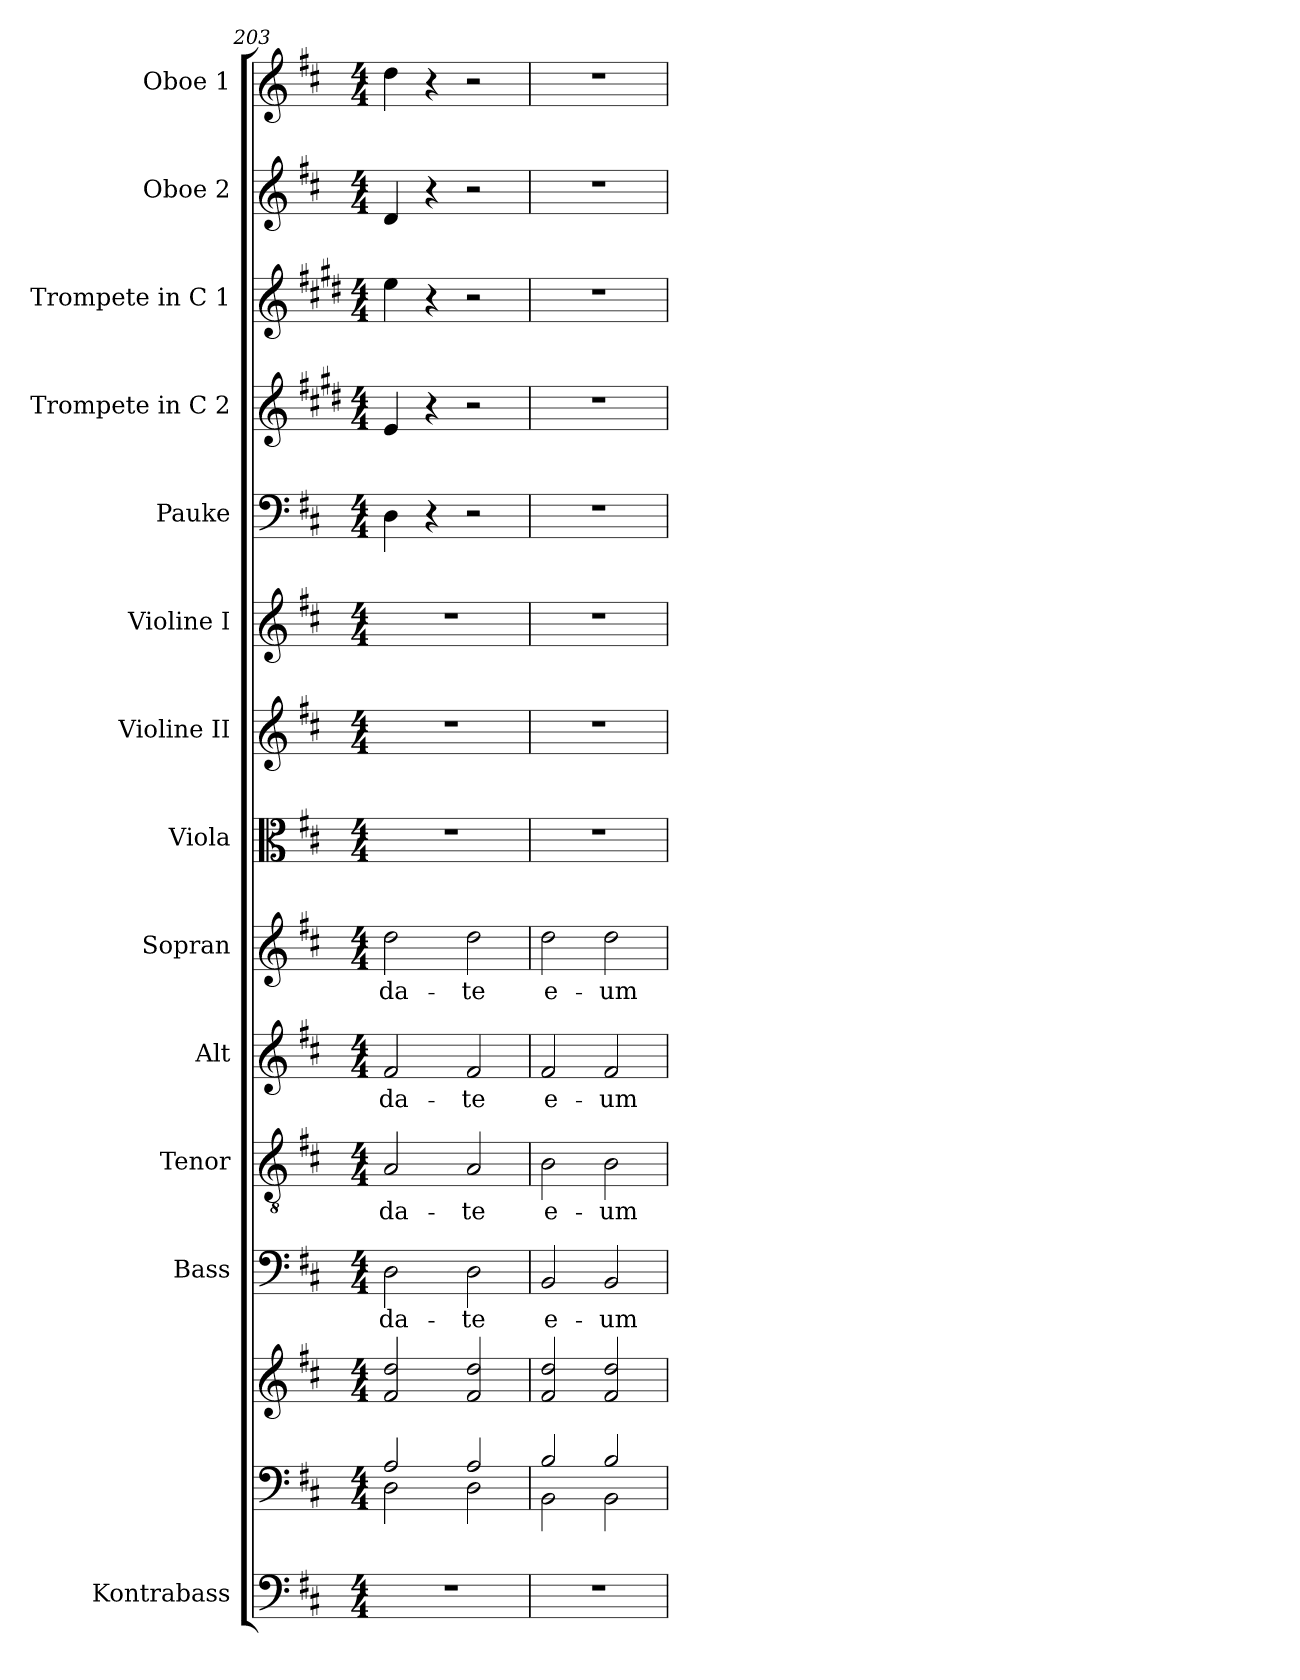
**kern	**kern	**kern	**kern	**text	**kern	**text	**kern	**text	**kern	**text	**kern	**kern	**kern	**kern	**kern	**kern	**kern	**kern
*part14	*part13	*part13	*part12	*part12	*part11	*part11	*part10	*part10	*part9	*part9	*part8	*part7	*part6	*part5	*part4	*part3	*part2	*part1
*staff15	*staff14	*staff13	*staff12	*staff12	*staff11	*staff11	*staff10	*staff10	*staff9	*staff9	*staff8	*staff7	*staff6	*staff5	*staff4	*staff3	*staff2	*staff1
*I"Kontrabass	*	*	*I"Bass	*	*I"Tenor	*	*I"Alt	*	*I"Sopran	*	*I"Viola	*I"Violine II	*I"Violine I	*I"Pauke	*I"Trompete in C 2	*I"Trompete in C 1	*I"Oboe 2	*I"Oboe 1
*I'Kb.	*	*	*I'B	*	*I'T	*	*I'A	*	*I'S	*	*I'Vla.	*I'Vl. II	*I'Vl. I	*I'Pk.	*	*	*I'Ob. 2	*I'Ob. 1
*clefF4	*clefF4	*clefG2	*clefF4	*	*clefGv2	*	*clefG2	*	*clefG2	*	*clefC3	*clefG2	*clefG2	*clefF4	*clefG2	*clefG2	*clefG2	*clefG2
*ITrd7c12	*	*	*	*	*	*	*	*	*	*	*	*	*	*	*ITrd1c2	*ITrd1c2	*	*
*k[f#c#]	*k[f#c#]	*k[f#c#]	*k[f#c#]	*	*k[f#c#]	*	*k[f#c#]	*	*k[f#c#]	*	*k[f#c#]	*k[f#c#]	*k[f#c#]	*k[f#c#]	*k[f#c#]	*k[f#c#]	*k[f#c#]	*k[f#c#]
*D:	*D:	*D:	*D:	*	*D:	*	*D:	*	*D:	*	*D:	*D:	*D:	*D:	*D:	*D:	*D:	*D:
*M4/4	*M4/4	*M4/4	*M4/4	*	*M4/4	*	*M4/4	*	*M4/4	*	*M4/4	*M4/4	*M4/4	*M4/4	*M4/4	*M4/4	*M4/4	*M4/4
=203	=203	=203	=203	=203	=203	=203	=203	=203	=203	=203	=203	=203	=203	=203	=203	=203	=203	=203
*	*^	*	*	*	*	*	*	*	*	*	*	*	*	*	*	*	*	*
!	!	!	!	!	!LO:LY:b	!	!LO:LY:b	!	!LO:LY:b	!	!LO:LY:b	!	!	!	!	!	!	!	!
1r	2A/	2D\	2f#/ 2dd/	2D\	-da-	2A/	-da-	2f#/	-da-	2dd\	-da-	1r	1r	1r	4D\	4d/	4dd\	4d/	4dd\
.	.	.	.	.	.	.	.	.	.	.	.	.	.	.	4r	4r	4r	4r	4r
!	!	!	!	!	!LO:LY:b	!	!LO:LY:b	!	!LO:LY:b	!	!LO:LY:b	!	!	!	!	!	!	!	!
.	2A/	2D\	2f#/ 2dd/	2D\	-te	2A/	-te	2f#/	-te	2dd\	-te	.	.	.	2r	2r	2r	2r	2r
=204	=204	=204	=204	=204	=204	=204	=204	=204	=204	=204	=204	=204	=204	=204	=204	=204	=204	=204	=204
!	!	!	!	!	!LO:LY:b	!	!LO:LY:b	!	!LO:LY:b	!	!LO:LY:b	!	!	!	!	!	!	!	!
1r	2B/	2BB\	2f#/ 2dd/	2BB/	e-	2B\	e-	2f#/	e-	2dd\	e-	1r	1r	1r	1r	1r	1r	1r	1r
!	!	!	!	!	!LO:LY:b	!	!LO:LY:b	!	!LO:LY:b	!	!LO:LY:b	!	!	!	!	!	!	!	!
.	2B/	2BB\	2f#/ 2dd/	2BB/	-um	2B\	-um	2f#/	-um	2dd\	-um	.	.	.	.	.	.	.	.
*	*v	*v	*	*	*	*	*	*	*	*	*	*	*	*	*	*	*	*	*
=	=	=	=	=	=	=	=	=	=	=	=	=	=	=	=	=	=	=
*-	*-	*-	*-	*-	*-	*-	*-	*-	*-	*-	*-	*-	*-	*-	*-	*-	*-	*-
